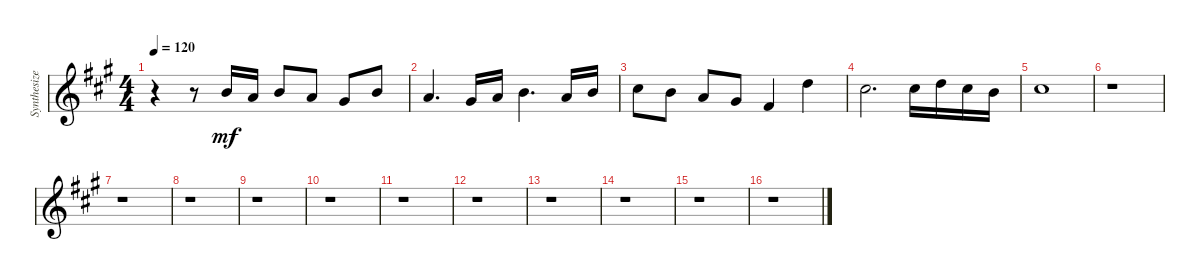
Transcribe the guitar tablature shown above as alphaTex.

\track ("Synthesizer - 3 (Brass) (Staff 1)" "Synthesize") {instrument synthbrass1}
\staff {score}
\tuning (E4 B3 G3 D3 A2 E2 B1) {hide}
\ts (4 4)
\tempo 120
\clef g2
\ks f#minor
r.4{dy mf} r.8 7.1.16 5.1.16 7.1.8 5.1.8 4.1.8 7.1.8 |
5.1.4{d} 4.1.16 5.1.16 7.1.4{d} 5.1.16 7.1.16 |
9.1.8 7.1.8 5.1.8 4.1.8 2.1.4 10.1.4 |
9.1.2{d} 9.1.16 10.1.16 9.1.16 7.1.16 |
9.1.1 |
r.1 |
r.1 |
r.1 |
r.1 |
r.1 |
r.1 |
r.1 |
r.1 |
r.1 |
r.1 |
r.1
